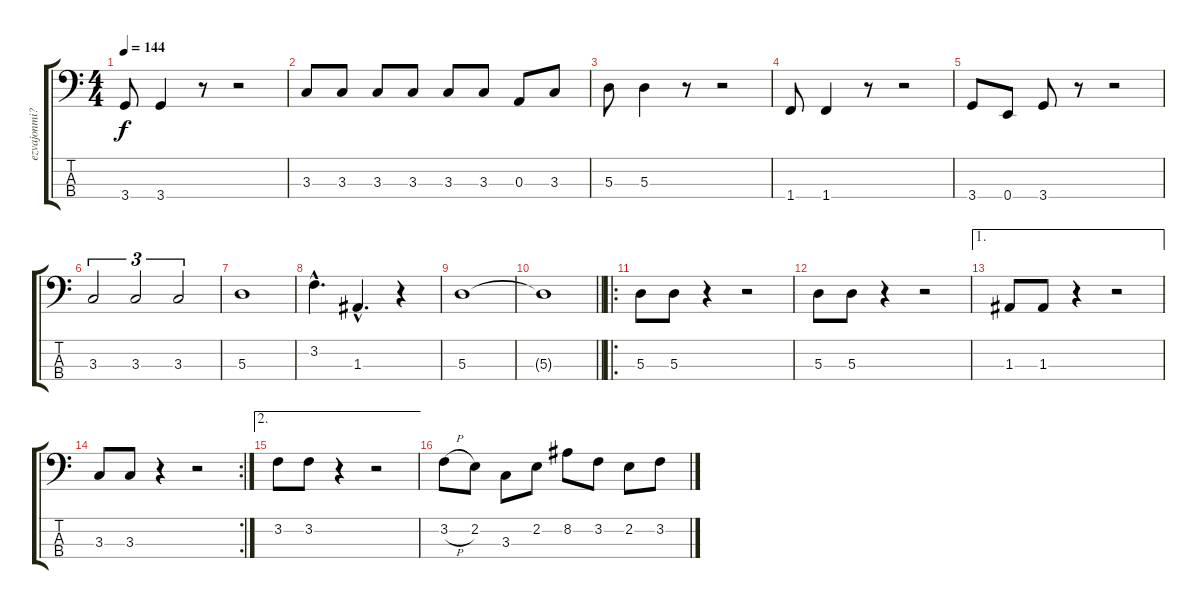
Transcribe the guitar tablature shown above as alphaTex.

\track ("ezvajonmi?" "ezvajonmi?") {instrument electricbassfinger}
\staff {score tabs}
\tuning (G2 D2 A1 E1) {hide}
\ts (4 4)
\tempo 144
\clef f4
\ks c
3.4.8{dy f} 3.4.4 r.8 r.2 |
3.3.8 3.3.8 3.3.8 3.3.8 3.3.8 3.3.8 0.3.8 3.3.8 |
5.3.8 5.3.4 r.8 r.2 |
1.4.8 1.4.4 r.8 r.2 |
3.4.8 0.4.8 3.4.8 r.8 r.2 |
3.3.2{tu (3 2)} 3.3.2{tu (3 2)} 3.3.2{tu (3 2)} |
5.3.1 |
3.2{hac}.4{d} 1.3{hac}.4{d} r.4 |
5.3.1 |
\barLineRight lightlight
5.3{t}.1 |
\ro
5.3.8 5.3.8 r.4 r.2 |
5.3.8 5.3.8 r.4 r.2 |
\ae 1
1.3.8 1.3.8 r.4 r.2 |
\rc 2
3.3.8 3.3.8 r.4 r.2 |
\ae 2
3.2.8 3.2.8 r.4 r.2 |
3.2{h}.8 2.2.8 3.3.8 2.2.8 8.2.8 3.2.8 2.2.8 3.2.8
